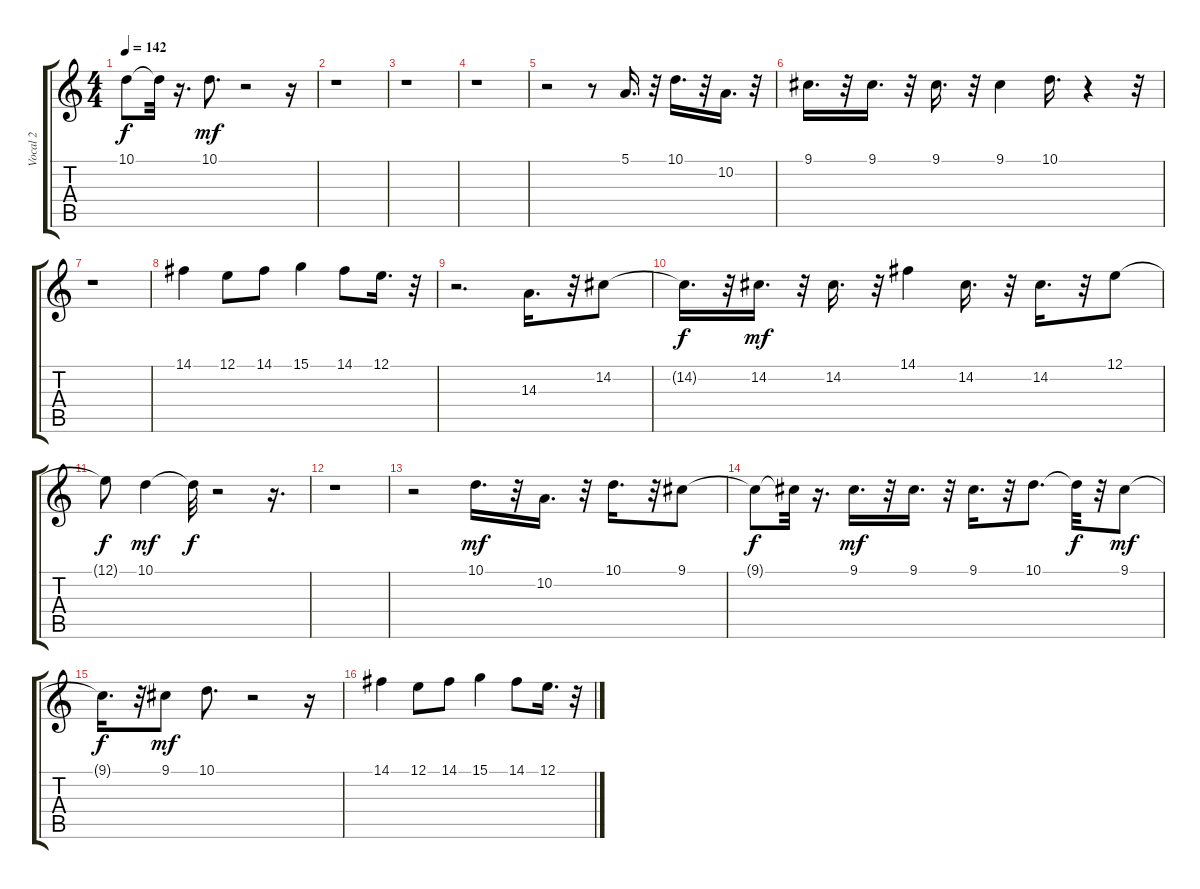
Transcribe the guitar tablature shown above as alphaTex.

\track ("Vocal 2" "Vocal 2") {instrument synthvoice}
\staff {score tabs}
\tuning (E4 B3 G3 D3 A2 E2) {hide}
\ts (4 4)
\tempo 142
\clef g2
\ks c
10.1{t}.8{dy f} 10.1{t}.32 r.16{d} 10.1.8{d dy mf} r.2 r.16 |
r.1 |
r.1 |
r.1 |
r.2 r.8 5.1.16{d} r.32 10.1.16{d} r.32 10.2.16{d} r.32 |
9.1.16{d} r.32 9.1.16{d} r.32 9.1.16{d} r.32 9.1.4 10.1.16{d} r.4 r.32 |
r.1 |
14.1.4 12.1.8 14.1.8 15.1.4 14.1.8 12.1.16{d} r.32 |
r.2{d} 14.3.16{d} r.32 14.2.8 |
14.2{t}.16{d dy f} r.32 14.2.16{d dy mf} r.32 14.2.16{d} r.32 14.1.4 14.2.16{d} r.32 14.2.16{d} r.32 12.1.8 |
12.1{t}.8{dy f} 10.1.4{dy mf} 10.1{t}.32{dy f} r.2 r.16{d} |
r.1 |
r.2 10.1.16{d dy mf} r.32 10.2.16{d} r.32 10.1.16{d} r.32 9.1.8 |
9.1{t}.8{dy f} 9.1{t}.32 r.16{d} 9.1.16{d dy mf} r.32 9.1.16{d} r.32 9.1.16{d} r.32 10.1.8{d} 10.1{t}.32{dy f} r.32 9.1.8{dy mf} |
9.1{t}.16{d dy f} r.32 9.1.8{dy mf} 10.1.8{d} r.2 r.16 |
14.1.4 12.1.8 14.1.8 15.1.4 14.1.8 12.1.16{d} r.32
